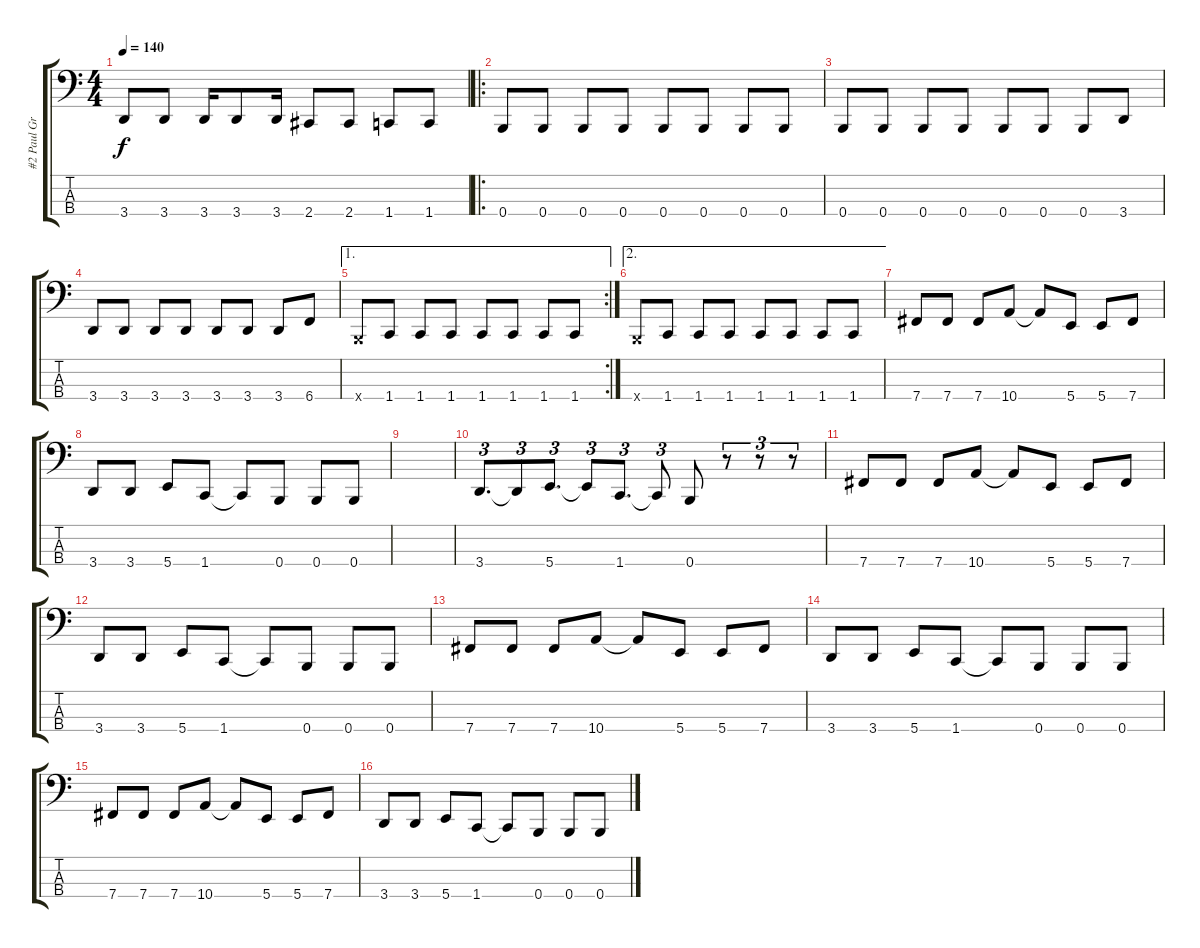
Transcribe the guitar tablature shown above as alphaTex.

\track ("#2 Paul Gray" "#2 Paul Gr") {instrument electricbasspick}
\staff {score tabs}
\tuning (E2 B1 Gb1 B0) {hide}
\ts (4 4)
\tempo 140
\clef f4
\ks c
3.4.8{dy f} 3.4.8 3.4.16 3.4.8 3.4.16 2.4.8 2.4.8 1.4.8 1.4.8 |
\ro
0.4.8 0.4.8 0.4.8 0.4.8 0.4.8 0.4.8 0.4.8 0.4.8 |
0.4.8 0.4.8 0.4.8 0.4.8 0.4.8 0.4.8 0.4.8 3.4.8 |
3.4.8 3.4.8 3.4.8 3.4.8 3.4.8 3.4.8 3.4.8 6.4.8 |
\ae 1
\rc 2
0.4{x}.8 1.4.8 1.4.8 1.4.8 1.4.8 1.4.8 1.4.8 1.4.8 |
\ae 2
0.4{x}.8 1.4.8 1.4.8 1.4.8 1.4.8 1.4.8 1.4.8 1.4.8 |
7.4.8 7.4.8 7.4.8 10.4.8 10.4{t}.8 5.4.8 5.4.8 7.4.8 |
3.4.8 3.4.8 5.4.8 1.4.8 1.4{t}.8 0.4.8 0.4.8 0.4.8 |
|
3.4.8{d tu (3 2)} 3.4{t}.8{tu (3 2)} 5.4.8{d tu (3 2)} 5.4{t}.8{tu (3 2)} 1.4.8{d tu (3 2)} 1.4{t}.8{tu (3 2)} 0.4.8 r.8{tu (3 2)} r.8{tu (3 2)} r.8{tu (3 2)} |
7.4.8 7.4.8 7.4.8 10.4.8 10.4{t}.8 5.4.8 5.4.8 7.4.8 |
3.4.8 3.4.8 5.4.8 1.4.8 1.4{t}.8 0.4.8 0.4.8 0.4.8 |
7.4.8 7.4.8 7.4.8 10.4.8 10.4{t}.8 5.4.8 5.4.8 7.4.8 |
3.4.8 3.4.8 5.4.8 1.4.8 1.4{t}.8 0.4.8 0.4.8 0.4.8 |
7.4.8 7.4.8 7.4.8 10.4.8 10.4{t}.8 5.4.8 5.4.8 7.4.8 |
3.4.8 3.4.8 5.4.8 1.4.8 1.4{t}.8 0.4.8 0.4.8 0.4.8
